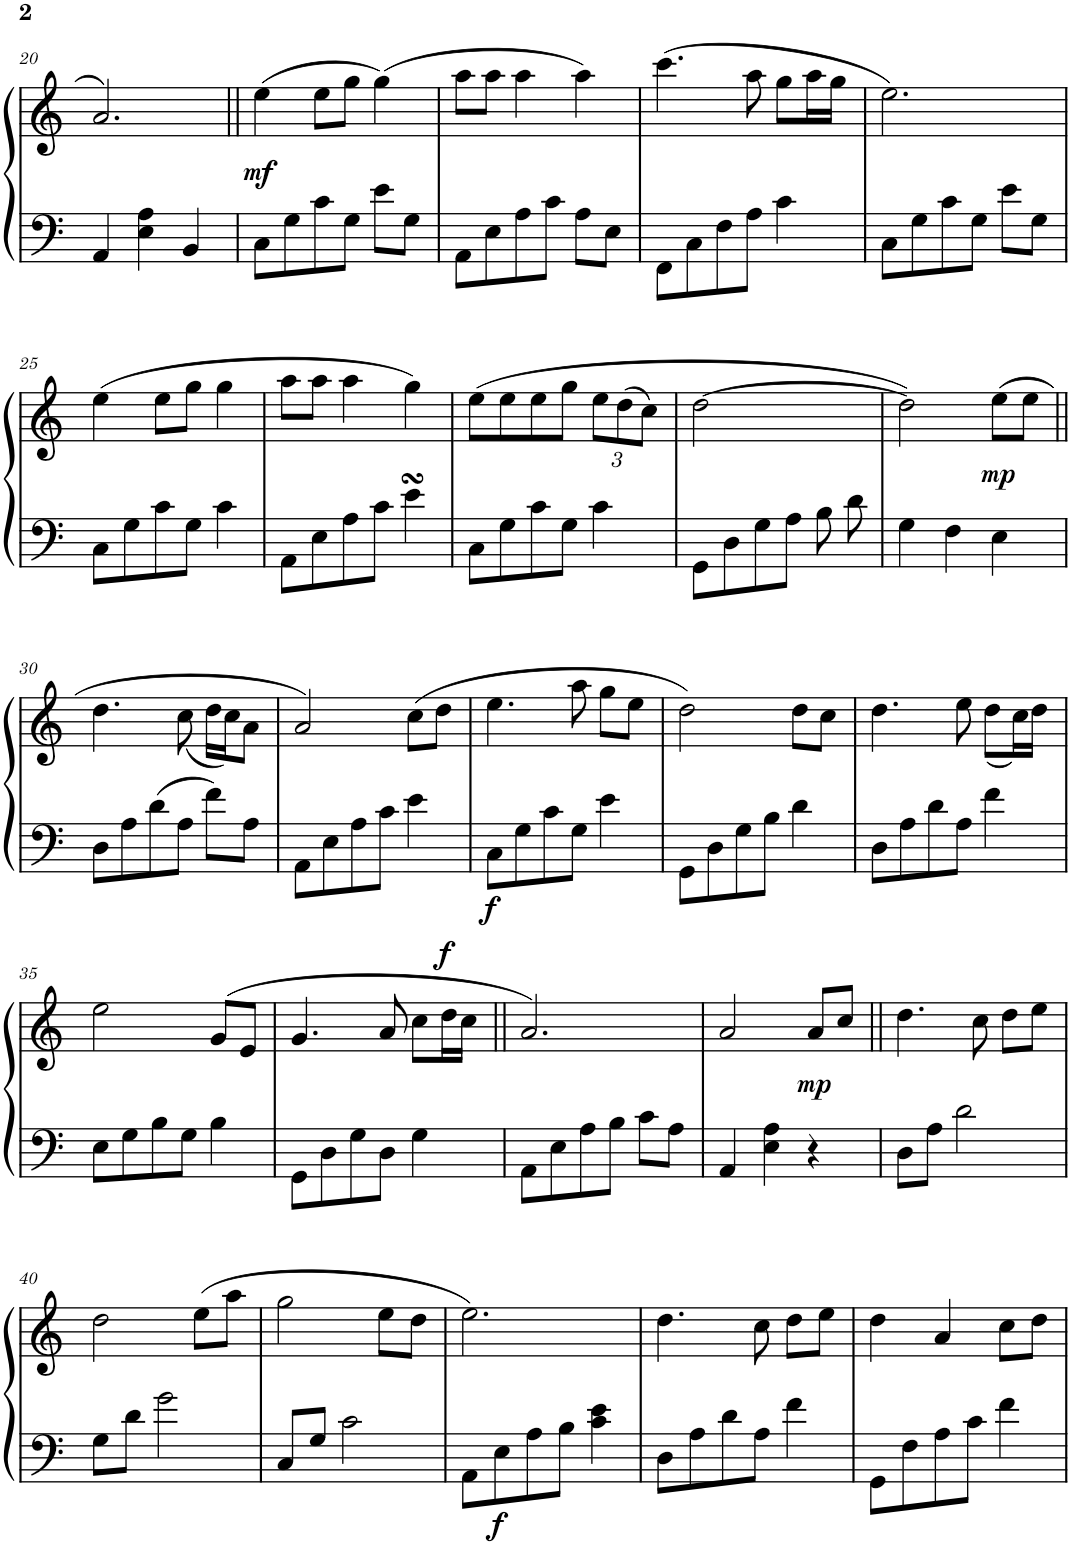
**kern	**kern	**dynam
*part1	*part1	*part1
*staff2	*staff1	*staff1/2
*I"Piano	*	*
*I'Pno	*	*
!!LO:PB:g=z
*clefF4	*clefG2	*
*k[]	*k[]	*
*M3/4	*M3/4	*
=20	=20	=20
4AA/	2.a/	.
4E\ 4A\	.	.
4BB/	.	.
=21||	=21||	=21||
!	!	!LO:DY:b
8C\L	(>4ee\	mf
8G\	.	.
8c\	8ee\L	.
8G\J	8gg\J	.
8e\L	(>4gg\)	.
8G\J	.	.
=22	=22	=22
8AA\L	8aa\L	.
8E\	8aa\J	.
8A\	4aa\	.
8c\J	.	.
8A\L	4aa\)	.
8E\J	.	.
=23	=23	=23
8FF\L	(>4.ccc\	.
8C\	.	.
8F\	.	.
8A\J	8aa\	.
4c\	8gg\L	.
.	16aa\L	.
.	16gg\JJ	.
=24	=24	=24
8C\L	2.ee\)	.
8G\	.	.
8c\	.	.
8G\J	.	.
8e\L	.	.
8G\J	.	.
!!LO:LB:g=z
=25	=25	=25
8C\L	(>4ee\	.
8G\	.	.
8c\	8ee\L	.
8G\J	8gg\J	.
4c\	4gg\	.
=26	=26	=26
8AA\L	8aa\L	.
8E\	8aa\J	.
8A\	4aa\	.
8c\J	.	.
4esSsS\	4gg\)	.
=27	=27	=27
8C\L	(>8ee\L	.
8G\	8ee\	.
8c\	8ee\	.
8G\J	8gg\J	.
*	*Xbrackettup	*
4c\	12ee\L	.
.	(>12dd\	.
.	12cc\J)	.
=28	=28	=28
8GG\L	[>2dd\	.
8D\	.	.
8G\	.	.
8A\J	.	.
8B\	4ryy	.
8d\	.	.
=29	=29	=29
4G\	2dd\])	.
4F\	.	.
!	!	!LO:DY:b
4E\	(>8ee\L	mp
.	8ee\J	.
!!LO:LB:g=z
=30||	=30||	=30||
8D\L	4.dd\	.
8A\	.	.
8d\	.	.
8A\J	(<8cc\	.
8f\L	16dd\LL	.
.	16cc\J)	.
8A\J	8a\J	.
=31	=31	=31
8AA\L	2a/)	.
8E\	.	.
8A\	.	.
8c\J	.	.
4e\	(>8cc\L	.
.	8dd\J	.
=32	=32	=32
!	!	!LO:DY:b=2
8C\L	4.ee\	f
8G\	.	.
8c\	.	.
8G\J	8aa\	.
4e\	8gg\L	.
.	8ee\J	.
=33	=33	=33
8GG\L	2dd\)	.
8D\	.	.
8G\	.	.
8B\J	.	.
4d\	8dd\L	.
.	8cc\J	.
=34	=34	=34
8D\L	4.dd\	.
8A\	.	.
8d\	.	.
8A\J	8ee\	.
4f\	(<8dd\L	.
.	16cc\L)	.
.	16dd\JJ	.
!!LO:LB:g=z
=35	=35	=35
8E\L	2ee\	.
8G\	.	.
8B\	.	.
8G\J	.	.
4B\	(>8g/L	.
.	8e/J	.
=36	=36	=36
8GG\L	4.g/	.
8D\	.	.
8G\	.	.
8D\J	8a/	.
4G\	8cc\L	.
!	!	!LO:DY:a
.	16dd\L	f
.	16cc\JJ	.
=37||	=37||	=37||
8AA\L	2.a/)	.
8E\	.	.
8A\	.	.
8B\J	.	.
8c\L	.	.
8A\J	.	.
=38	=38	=38
4AA/	2a/	.
4E\ 4A\	.	.
!	!	!LO:DY:b
4r	8a/L	mp
.	8cc/J	.
=39||	=39||	=39||
8D\L	4.dd\	.
8A\J	.	.
2d\	.	.
.	8cc\	.
.	8dd\L	.
.	8ee\J	.
!!LO:LB:g=z
=40	=40	=40
8G\L	2dd\	.
8d\J	.	.
2g\	.	.
.	(>8ee\L	.
.	8aa\J	.
=41	=41	=41
8C/L	2gg\	.
8G/J	.	.
2c\	.	.
.	8ee\L	.
.	8dd\J	.
=42	=42	=42
8AA\L	2.ee\)	.
!	!	!LO:DY:b=2
8E\	.	f
8A\	.	.
8B\J	.	.
4c\ 4e\	.	.
=43	=43	=43
8D\L	4.dd\	.
8A\	.	.
8d\	.	.
8A\J	8cc\	.
4f\	8dd\L	.
.	8ee\J	.
=44	=44	=44
8GG\L	4dd\	.
8F\	.	.
8A\	4a/	.
8c\J	.	.
4f\	8cc\L	.
.	8dd\J	.
=	=	=
*-	*-	*-
